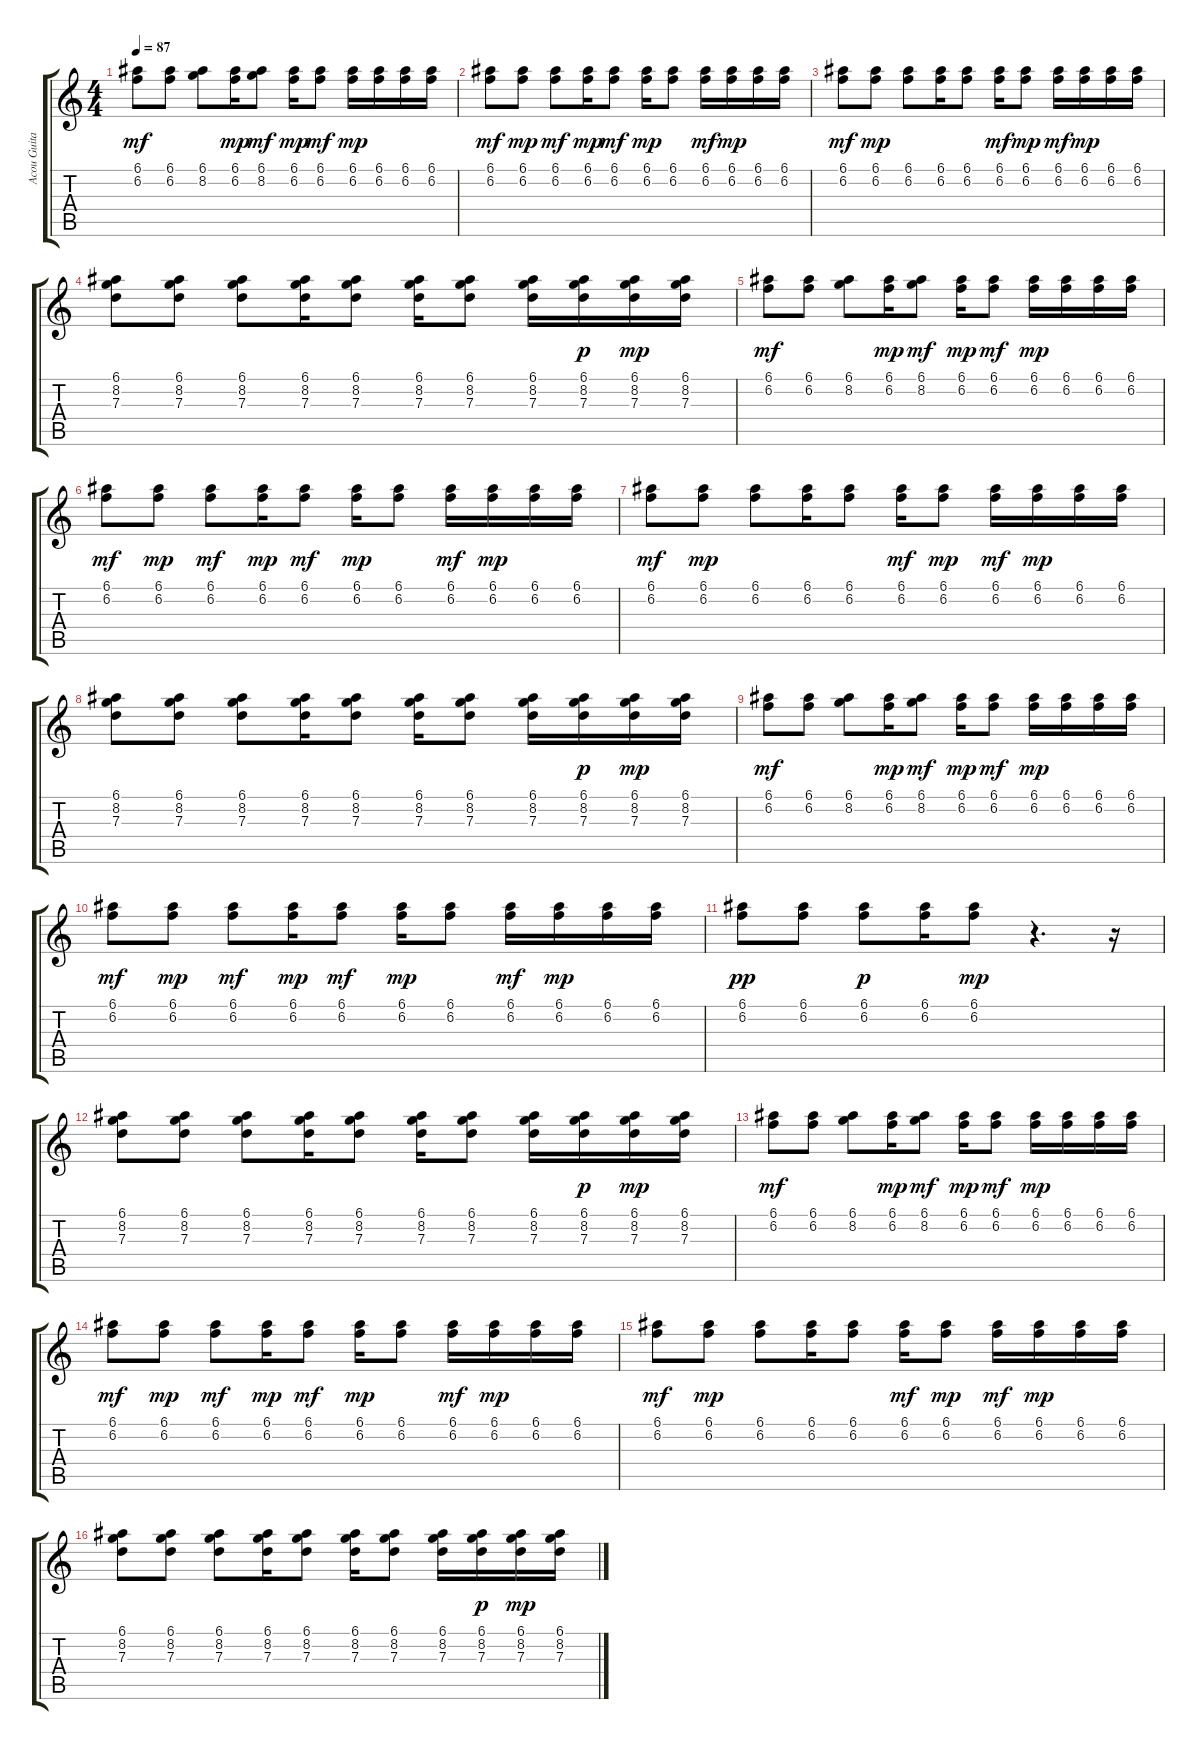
\track ("Acou Guita" "Acou Guita") {instrument acousticguitarsteel}
\staff {score tabs}
\tuning (E4 B3 G3 D3 A2 E2) {hide}
\ts (4 4)
\tempo 87
\clef g2
\ks c
(6.1 6.2).8{dy mf} (6.1 6.2).8 (6.1 8.2).8 (6.1 6.2).16{dy mp} (6.1 8.2).8{dy mf} (6.1 6.2).16{dy mp} (6.1 6.2).8{dy mf} (6.1 6.2).16{dy mp} (6.1 6.2).16 (6.1 6.2).16 (6.1 6.2).16 |
(6.1 6.2).8{dy mf} (6.1 6.2).8{dy mp} (6.1 6.2).8{dy mf} (6.1 6.2).16{dy mp} (6.1 6.2).8{dy mf} (6.1 6.2).16{dy mp} (6.1 6.2).8 (6.1 6.2).16{dy mf} (6.1 6.2).16{dy mp} (6.1 6.2).16 (6.1 6.2).16 |
(6.1 6.2).8{dy mf} (6.1 6.2).8{dy mp} (6.1 6.2).8 (6.1 6.2).16 (6.1 6.2).8 (6.1 6.2).16{dy mf} (6.1 6.2).8{dy mp} (6.1 6.2).16{dy mf} (6.1 6.2).16{dy mp} (6.1 6.2).16 (6.1 6.2).16 |
(6.1 8.2 7.3).8 (6.1 8.2 7.3).8 (6.1 8.2 7.3).8 (6.1 8.2 7.3).16 (6.1 8.2 7.3).8 (6.1 8.2 7.3).16 (6.1 8.2 7.3).8 (6.1 8.2 7.3).16 (6.1 8.2 7.3).16{dy p} (6.1 8.2 7.3).16{dy mp} (6.1 8.2 7.3).16 |
(6.1 6.2).8{dy mf} (6.1 6.2).8 (6.1 8.2).8 (6.1 6.2).16{dy mp} (6.1 8.2).8{dy mf} (6.1 6.2).16{dy mp} (6.1 6.2).8{dy mf} (6.1 6.2).16{dy mp} (6.1 6.2).16 (6.1 6.2).16 (6.1 6.2).16 |
(6.1 6.2).8{dy mf} (6.1 6.2).8{dy mp} (6.1 6.2).8{dy mf} (6.1 6.2).16{dy mp} (6.1 6.2).8{dy mf} (6.1 6.2).16{dy mp} (6.1 6.2).8 (6.1 6.2).16{dy mf} (6.1 6.2).16{dy mp} (6.1 6.2).16 (6.1 6.2).16 |
(6.1 6.2).8{dy mf} (6.1 6.2).8{dy mp} (6.1 6.2).8 (6.1 6.2).16 (6.1 6.2).8 (6.1 6.2).16{dy mf} (6.1 6.2).8{dy mp} (6.1 6.2).16{dy mf} (6.1 6.2).16{dy mp} (6.1 6.2).16 (6.1 6.2).16 |
(6.1 8.2 7.3).8 (6.1 8.2 7.3).8 (6.1 8.2 7.3).8 (6.1 8.2 7.3).16 (6.1 8.2 7.3).8 (6.1 8.2 7.3).16 (6.1 8.2 7.3).8 (6.1 8.2 7.3).16 (6.1 8.2 7.3).16{dy p} (6.1 8.2 7.3).16{dy mp} (6.1 8.2 7.3).16 |
(6.1 6.2).8{dy mf} (6.1 6.2).8 (6.1 8.2).8 (6.1 6.2).16{dy mp} (6.1 8.2).8{dy mf} (6.1 6.2).16{dy mp} (6.1 6.2).8{dy mf} (6.1 6.2).16{dy mp} (6.1 6.2).16 (6.1 6.2).16 (6.1 6.2).16 |
(6.1 6.2).8{dy mf} (6.1 6.2).8{dy mp} (6.1 6.2).8{dy mf} (6.1 6.2).16{dy mp} (6.1 6.2).8{dy mf} (6.1 6.2).16{dy mp} (6.1 6.2).8 (6.1 6.2).16{dy mf} (6.1 6.2).16{dy mp} (6.1 6.2).16 (6.1 6.2).16 |
(6.1 6.2).8{dy pp} (6.1 6.2).8 (6.1 6.2).8{dy p} (6.1 6.2).16 (6.1 6.2).8{dy mp} r.4{d} r.16 |
(6.1 8.2 7.3).8 (6.1 8.2 7.3).8 (6.1 8.2 7.3).8 (6.1 8.2 7.3).16 (6.1 8.2 7.3).8 (6.1 8.2 7.3).16 (6.1 8.2 7.3).8 (6.1 8.2 7.3).16 (6.1 8.2 7.3).16{dy p} (6.1 8.2 7.3).16{dy mp} (6.1 8.2 7.3).16 |
(6.1 6.2).8{dy mf} (6.1 6.2).8 (6.1 8.2).8 (6.1 6.2).16{dy mp} (6.1 8.2).8{dy mf} (6.1 6.2).16{dy mp} (6.1 6.2).8{dy mf} (6.1 6.2).16{dy mp} (6.1 6.2).16 (6.1 6.2).16 (6.1 6.2).16 |
(6.1 6.2).8{dy mf} (6.1 6.2).8{dy mp} (6.1 6.2).8{dy mf} (6.1 6.2).16{dy mp} (6.1 6.2).8{dy mf} (6.1 6.2).16{dy mp} (6.1 6.2).8 (6.1 6.2).16{dy mf} (6.1 6.2).16{dy mp} (6.1 6.2).16 (6.1 6.2).16 |
(6.1 6.2).8{dy mf} (6.1 6.2).8{dy mp} (6.1 6.2).8 (6.1 6.2).16 (6.1 6.2).8 (6.1 6.2).16{dy mf} (6.1 6.2).8{dy mp} (6.1 6.2).16{dy mf} (6.1 6.2).16{dy mp} (6.1 6.2).16 (6.1 6.2).16 |
(6.1 8.2 7.3).8 (6.1 8.2 7.3).8 (6.1 8.2 7.3).8 (6.1 8.2 7.3).16 (6.1 8.2 7.3).8 (6.1 8.2 7.3).16 (6.1 8.2 7.3).8 (6.1 8.2 7.3).16 (6.1 8.2 7.3).16{dy p} (6.1 8.2 7.3).16{dy mp} (6.1 8.2 7.3).16
